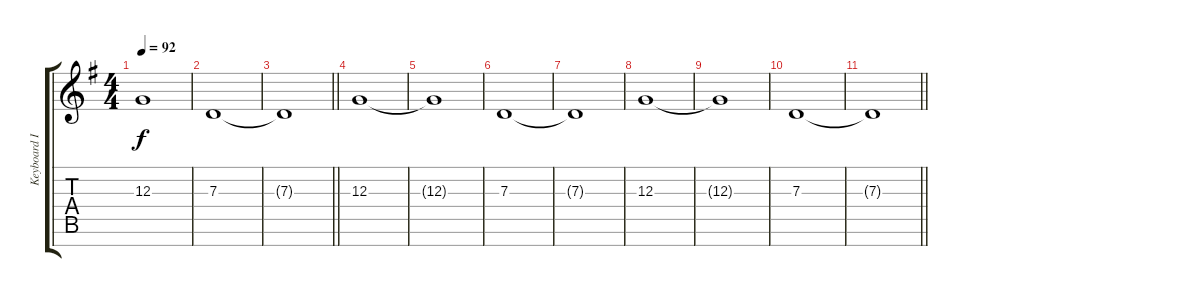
\track ("Keyboard II" "Keyboard I") {instrument pad2warm}
\staff {score tabs}
\tuning (E4 B3 G3 D3 A2 E2 B1) {hide}
\ts (4 4)
\tempo 92
\clef g2
\ks g
12.3{t}.1{dy f} |
7.3.1 |
\barLineRight lightlight
7.3{t}.1 |
\section ("" "")
12.3.1 |
12.3{t}.1 |
7.3.1 |
7.3{t}.1 |
12.3.1 |
12.3{t}.1 |
7.3.1 |
\barLineRight lightlight
7.3{t}.1
